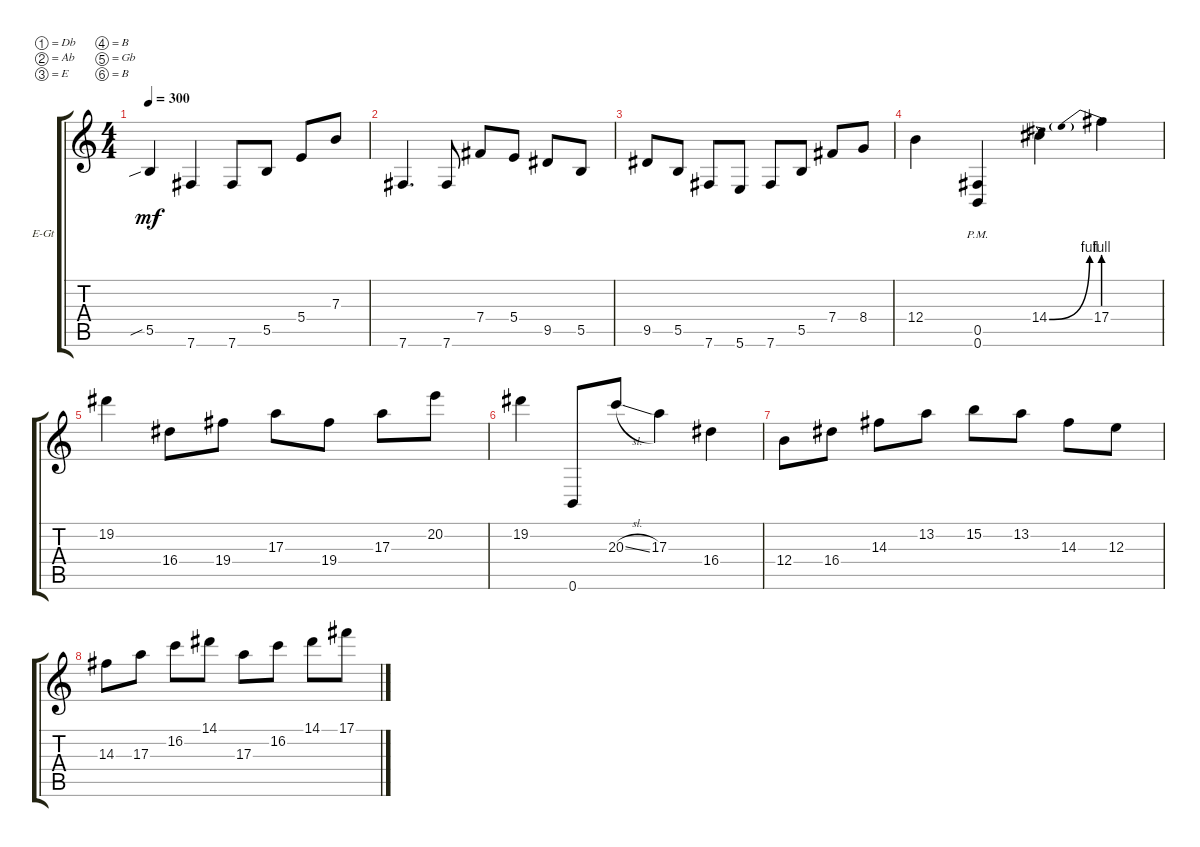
\defaultSystemsLayout 4
\bracketExtendMode groupsimilarinstruments
\firstSystemTrackNameOrientation horizontal
\otherSystemsTrackNameOrientation horizontal
\track ("Electric Guitar" "E-Gt") {instrument distortionguitar}
\staff {score tabs}
\tuning (Db4 Ab3 E3 B2 Gb2 B1)
\ts (4 4)
\tempo 300
\clef g2
\ks c
5.5{sib}.4{dy mf} 7.6.4 7.6.8 5.5.8 5.4.8 7.3.8 |
7.6.4{d} 7.6.8 7.4.8 5.4.8 9.5.8 5.5.8 |
9.5.8 5.5.8 7.6.8 5.6.8 7.6.8 5.5.8 7.4.8 8.4.8 |
12.4.4 (0.6{pm} 0.5{pm}).4 14.4{be (bend 0 0 35.4 4)}.4 17.4{be (prebend 0 4 60 4)}.4 |
19.2.4 16.4.8 19.4.8 17.3.8 19.4.8 17.3.8 20.2.8 |
19.2.4 0.6.8 20.3{sl}.8 17.3.4 16.4.4 |
12.4.8 16.4.8 14.3.8 13.2.8 15.2.8 13.2.8 14.3.8 12.3.8 |
14.3.8 17.3.8 16.2.8 14.1.8 17.3.8 16.2.8 14.1.8 17.1.8
